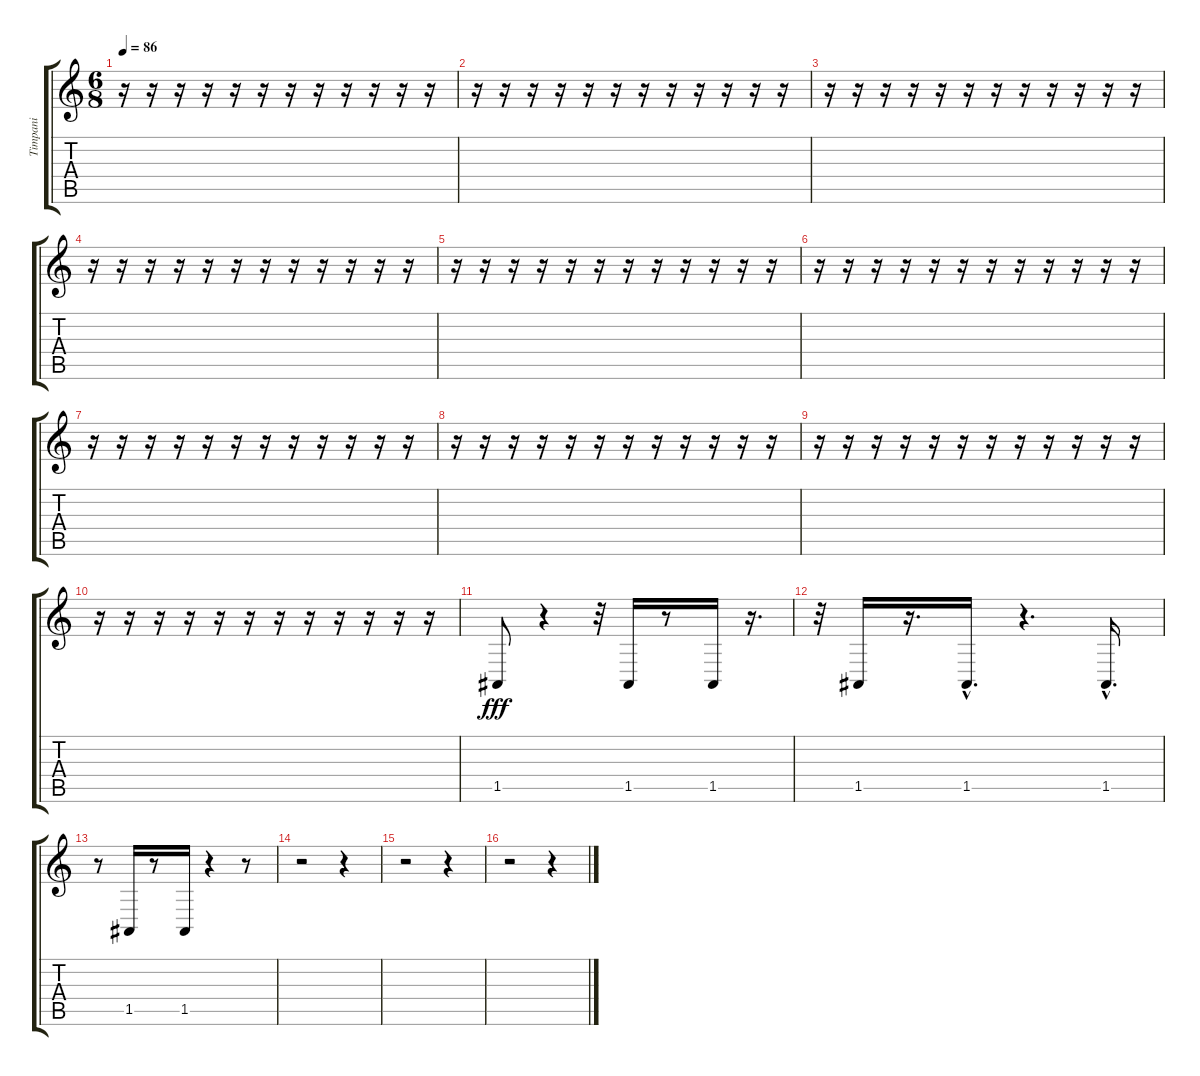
\track ("Timpani" "Timpani") {instrument timpani}
\staff {score tabs}
\tuning (E4 B3 G3 D3 A2 E2) {hide}
\ts (6 8)
\tempo 86
\clef g2
\ks c
r.16{dy fff} r.16 r.16 r.16 r.16 r.16 r.16 r.16 r.16 r.16 r.16 r.16 |
r.16 r.16 r.16 r.16 r.16 r.16 r.16 r.16 r.16 r.16 r.16 r.16 |
r.16 r.16 r.16 r.16 r.16 r.16 r.16 r.16 r.16 r.16 r.16 r.16 |
r.16 r.16 r.16 r.16 r.16 r.16 r.16 r.16 r.16 r.16 r.16 r.16 |
r.16 r.16 r.16 r.16 r.16 r.16 r.16 r.16 r.16 r.16 r.16 r.16 |
r.16 r.16 r.16 r.16 r.16 r.16 r.16 r.16 r.16 r.16 r.16 r.16 |
r.16 r.16 r.16 r.16 r.16 r.16 r.16 r.16 r.16 r.16 r.16 r.16 |
r.16 r.16 r.16 r.16 r.16 r.16 r.16 r.16 r.16 r.16 r.16 r.16 |
r.16 r.16 r.16 r.16 r.16 r.16 r.16 r.16 r.16 r.16 r.16 r.16 |
r.16 r.16 r.16 r.16 r.16 r.16 r.16 r.16 r.16 r.16 r.16 r.16 |
1.5.8 r.4 r.32 1.5.16{volume 9} r.8 1.5.16{volume 10} r.16{d} |
r.32 1.5.16{volume 10} r.16{d} 1.5{hac}.16{d volume 11} r.4{d} 1.5{hac}.16{d volume 13} |
r.8 1.5.16{volume 10} r.8 1.5.16{volume 12} r.4 r.8 |
r.2 r.4 |
r.2 r.4 |
r.2 r.4
